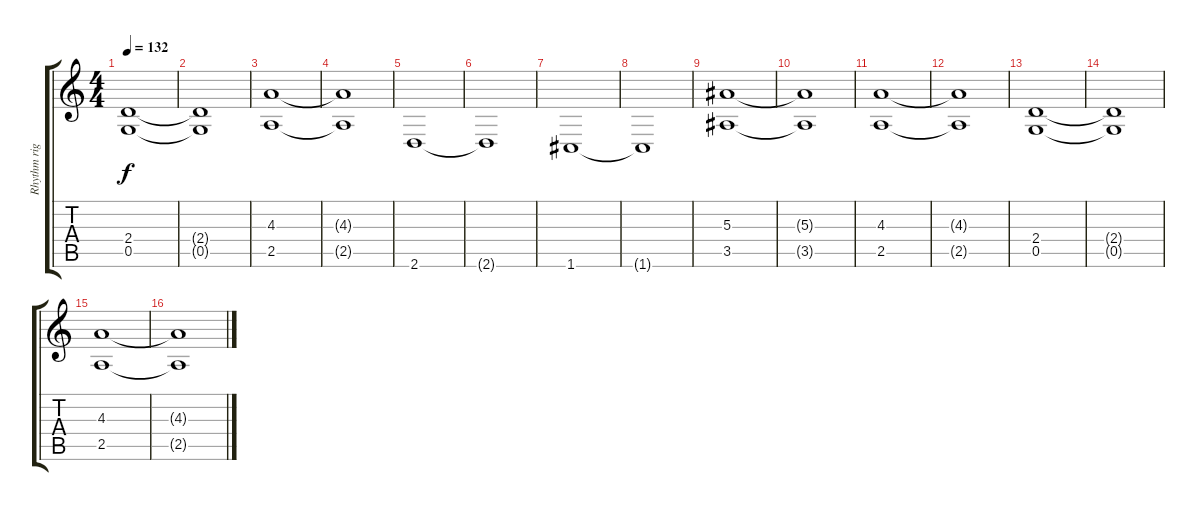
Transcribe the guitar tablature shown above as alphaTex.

\track ("Rhythm right" "Rhythm rig") {instrument overdrivenguitar}
\staff {score tabs}
\tuning (D4 A3 F3 C3 G2 C2) {hide}
\ts (4 4)
\tempo 132
\clef g2
\ks c
(2.4 0.5).1{dy f} |
(2.4{t} 0.5{t}).1 |
(4.3 2.5).1 |
(4.3{t} 2.5{t}).1 |
2.6.1 |
2.6{t}.1 |
1.6.1 |
1.6{t}.1 |
(5.3 3.5).1 |
(5.3{t} 3.5{t}).1 |
(4.3 2.5).1 |
(4.3{t} 2.5{t}).1 |
(2.4 0.5).1 |
(2.4{t} 0.5{t}).1 |
(4.3 2.5).1 |
(4.3{t} 2.5{t}).1{volume 0}
